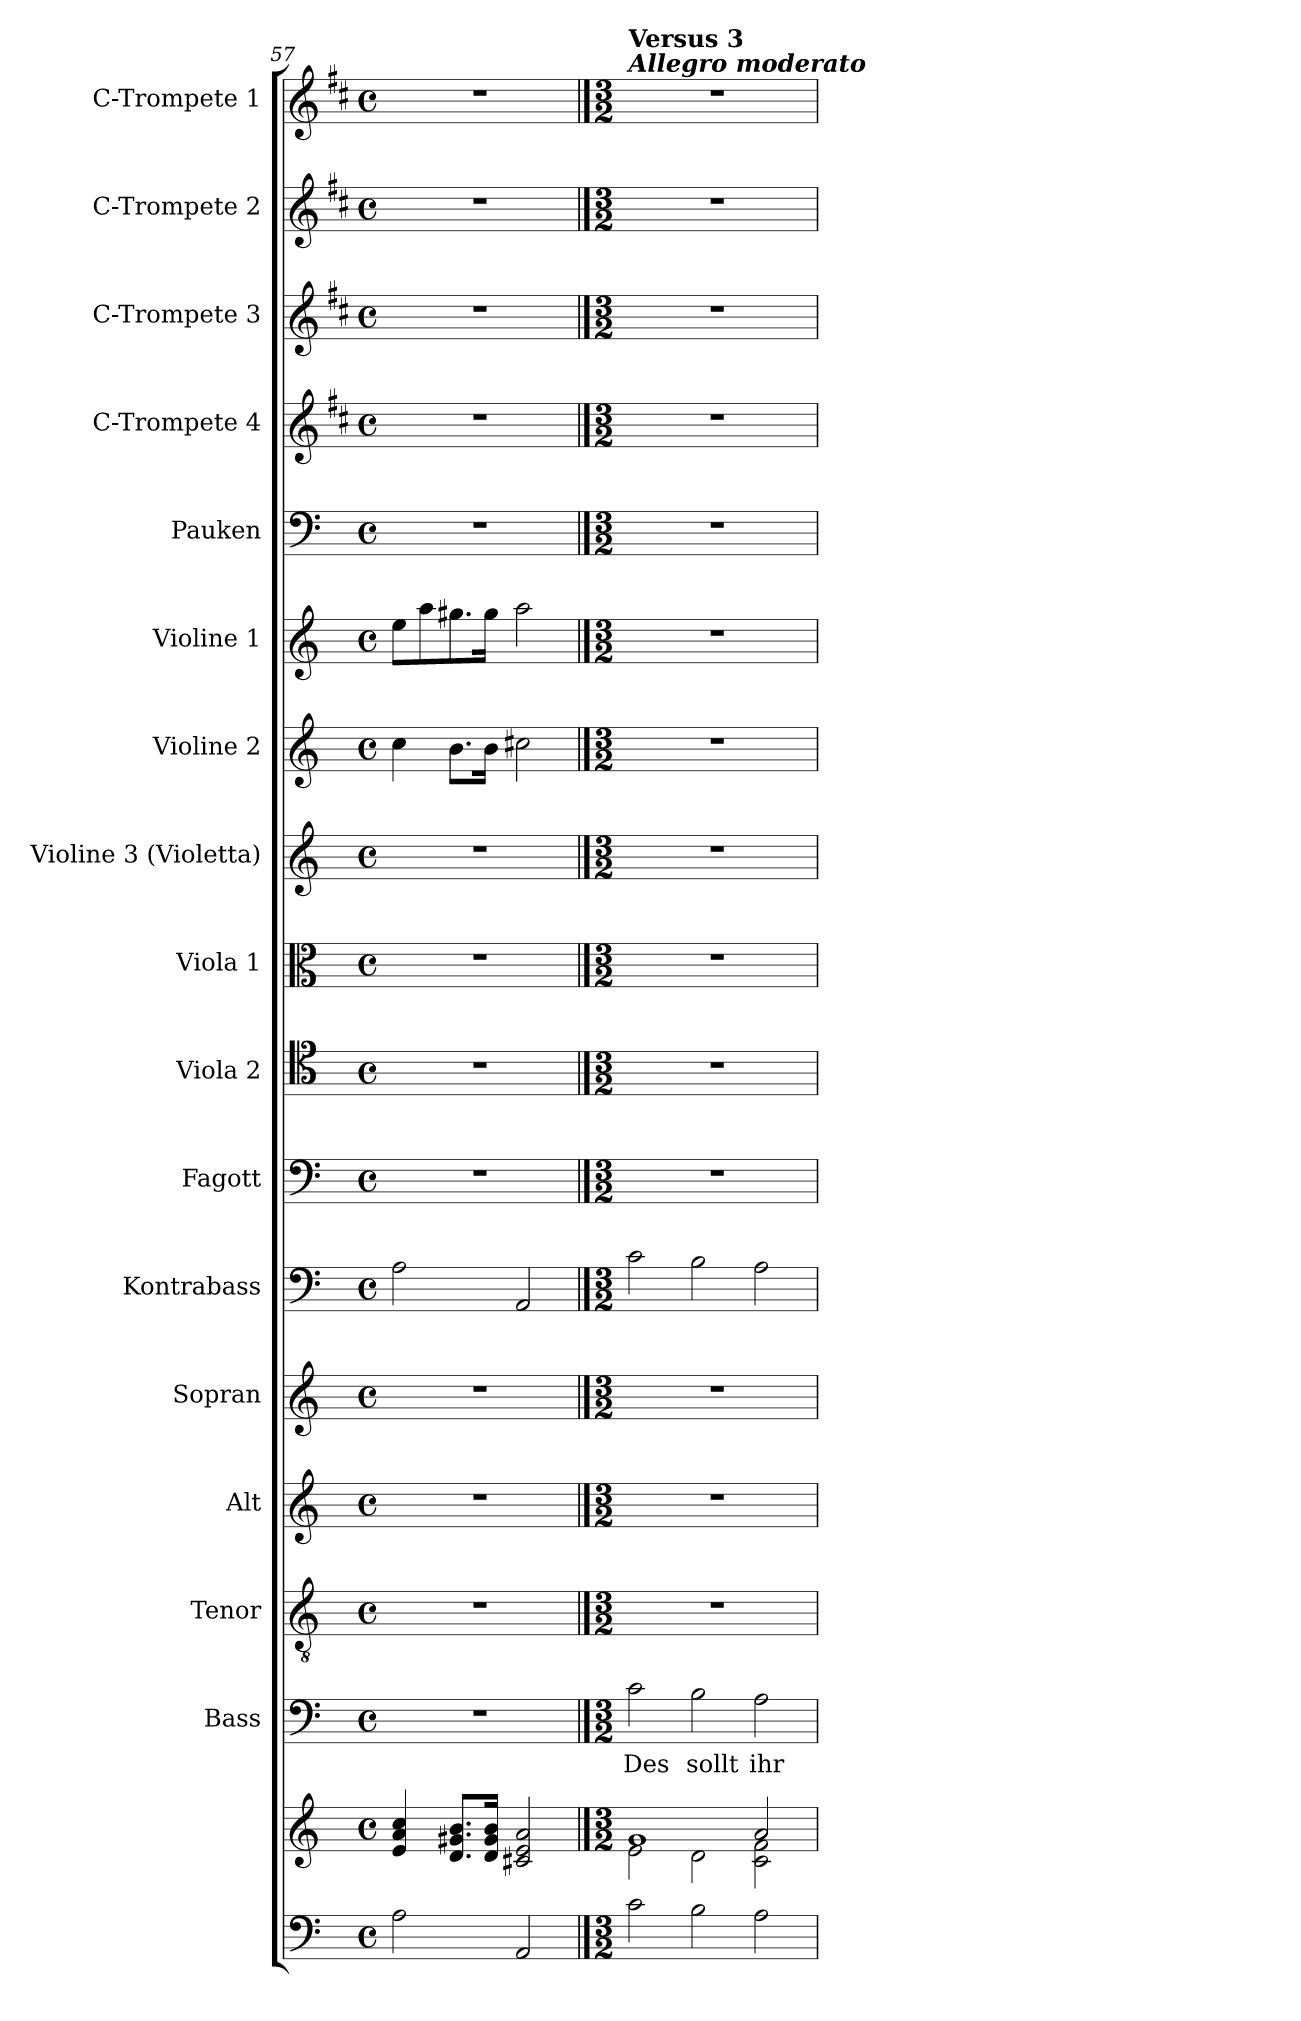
**kern	**kern	**kern	**text	**kern	**kern	**kern	**kern	**kern	**kern	**kern	**kern	**kern	**kern	**kern	**kern	**kern	**kern	**kern
*part17	*part17	*part16	*part16	*part15	*part14	*part13	*part12	*part11	*part10	*part9	*part8	*part7	*part6	*part5	*part4	*part3	*part2	*part1
*staff18	*staff17	*staff16	*staff16	*staff15	*staff14	*staff13	*staff12	*staff11	*staff10	*staff9	*staff8	*staff7	*staff6	*staff5	*staff4	*staff3	*staff2	*staff1
*	*	*I"Bass	*	*I"Tenor	*I"Alt	*I"Sopran	*I"Kontrabass	*I"Fagott	*I"Viola 2	*I"Viola 1	*I"Violine 3 (Violetta)	*I"Violine 2	*I"Violine 1	*I"Pauken	*I"C-Trompete 4	*I"C-Trompete 3	*I"C-Trompete 2	*I"C-Trompete 1
*	*	*I'B.	*	*I'T.	*I'A.	*I'S.	*I'Kb.	*I'Fg.	*I'Vla. 2	*I'Vla. 1	*I'Vl. 3	*I'Vl. 2	*I'Vl. 1	*I'Pk.	*I'C Trp. 4	*I'C Trp. 3	*I'C Trp. 2	*I'C Trp. 1
*clefF4	*clefG2	*clefF4	*	*clefGv2	*clefG2	*clefG2	*clefF4	*clefF4	*clefC4	*clefC3	*clefG2	*clefG2	*clefG2	*clefF4	*clefG2	*clefG2	*clefG2	*clefG2
*	*	*	*	*	*	*	*ITrd7c12	*	*	*	*	*	*	*	*ITrd1c2	*ITrd1c2	*ITrd1c2	*ITrd1c2
*k[]	*k[]	*k[]	*	*k[]	*k[]	*k[]	*k[]	*k[]	*k[]	*k[]	*k[]	*k[]	*k[]	*k[]	*k[]	*k[]	*k[]	*k[]
*C:	*C:	*C:	*	*C:	*C:	*C:	*C:	*C:	*C:	*C:	*C:	*C:	*C:	*C:	*C:	*C:	*C:	*C:
*M4/4	*M4/4	*M4/4	*	*M4/4	*M4/4	*M4/4	*M4/4	*M4/4	*M4/4	*M4/4	*M4/4	*M4/4	*M4/4	*M4/4	*M4/4	*M4/4	*M4/4	*M4/4
*met(c)	*met(c)	*met(c)	*	*met(c)	*met(c)	*met(c)	*met(c)	*met(c)	*met(c)	*met(c)	*met(c)	*met(c)	*met(c)	*met(c)	*met(c)	*met(c)	*met(c)	*met(c)
=57	=57	=57	=57	=57	=57	=57	=57	=57	=57	=57	=57	=57	=57	=57	=57	=57	=57	=57
2A\	4e/ 4a/ 4cc/	1r	.	1r	1r	1r	2AA\	1r	1r	1r	1r	4cc\	8ee\L	1r	1r	1r	1r	1r
.	.	.	.	.	.	.	.	.	.	.	.	.	8aa\	.	.	.	.	.
.	8.d/ 8.g#X/ 8.b/L	.	.	.	.	.	.	.	.	.	.	8.b\L	8.gg#X\	.	.	.	.	.
.	16d/ 16g#/ 16b/Jk	.	.	.	.	.	.	.	.	.	.	16b\Jk	16gg#\Jk	.	.	.	.	.
2AA/	2c#X/ 2e/ 2a/	.	.	.	.	.	2AAA/	.	.	.	.	2cc#X\	2aa\	.	.	.	.	.
!!LO:PB:g=z
==58	==58	==58	==58	==58	==58	==58	==58	==58	==58	==58	==58	==58	==58	==58	==58	==58	==58	==58
*M3/2	*M3/2	*M3/2	*	*M3/2	*M3/2	*M3/2	*M3/2	*M3/2	*M3/2	*M3/2	*M3/2	*M3/2	*M3/2	*M3/2	*M3/2	*M3/2	*M3/2	*M3/2
*	*^	*	*	*	*	*	*	*	*	*	*	*	*	*	*	*	*	*
!	!	!	!	!	!	!	!	!	!	!	!	!	!	!	!	!	!	!	!LO:TX:a:Bi:t=Allegro moderato
!	!	!	!	!	!	!	!	!	!	!	!	!	!	!	!	!	!	!	!LO:TX:a:B:t=Versus 3
!	!	!	!	!LO:LY:b	!	!	!	!	!	!	!	!	!	!	!	!	!	!	!
2c\	1g	2e\	2c\	Des	1.r	1.r	1.r	2C\	1.r	1.r	1.r	1.r	1.r	1.r	1.r	1.r	1.r	1.r	1.r
!	!	!	!	!LO:LY:b	!	!	!	!	!	!	!	!	!	!	!	!	!	!	!
2B\	.	2d\	2B\	sollt	.	.	.	2BB\	.	.	.	.	.	.	.	.	.	.	.
!	!	!	!	!LO:LY:b	!	!	!	!	!	!	!	!	!	!	!	!	!	!	!
2A\	2a/	2c\ 2f\	2A\	ihr	.	.	.	2AA\	.	.	.	.	.	.	.	.	.	.	.
*	*v	*v	*	*	*	*	*	*	*	*	*	*	*	*	*	*	*	*	*
=	=	=	=	=	=	=	=	=	=	=	=	=	=	=	=	=	=	=
*-	*-	*-	*-	*-	*-	*-	*-	*-	*-	*-	*-	*-	*-	*-	*-	*-	*-	*-
